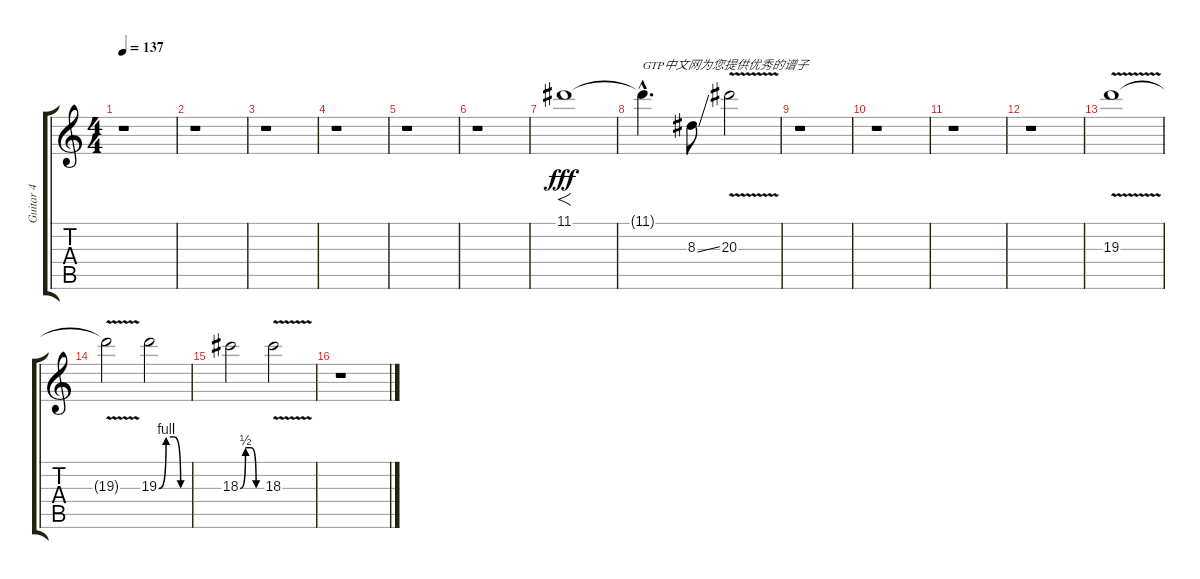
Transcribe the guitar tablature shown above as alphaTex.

\track ("Guitar 4" "Guitar 4") {instrument distortionguitar}
\staff {score tabs}
\tuning (E4 B3 G3 D3 A2 E2) {hide}
\ts (4 4)
\tempo 137
\clef g2
\ks c
r.1{dy fff instrument distortionguitar} |
r.1 |
r.1 |
r.1 |
r.1 |
r.1 |
11.1.1{f} |
11.1{hac t}.4{d txt "GTP中文网为您提供优秀的谱子"} 8.3{ss}.8 20.3{v}.2 |
r.1 |
r.1 |
r.1 |
r.1 |
19.3{v}.1 |
19.3{t}.2 19.3{be (custom 0 0 15 4 30 4 45 0 60 0)}.2 |
18.3{be (custom 0 0 15 2 30 2 45 0 60 0)}.2 18.3{v}.2 |
r.1
